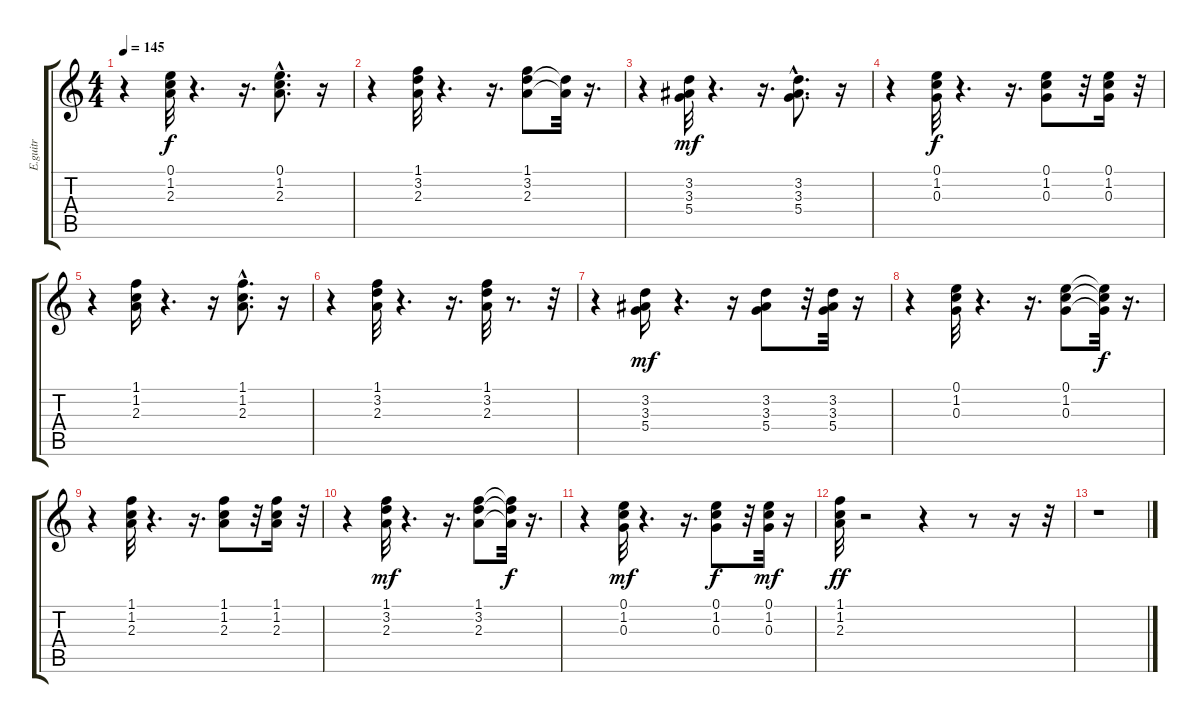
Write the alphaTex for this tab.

\track ("E.guitr" "E.guitr") {instrument acousticguitarsteel}
\staff {score tabs}
\tuning (E4 B3 G3 D3 A2 E2) {hide}
\ts (4 4)
\tempo 145
\clef g2
\ks c
r.4{dy f} (0.1 1.2 2.3).32 r.4{d} r.16{d} (0.1{hac} 1.2{hac} 2.3{hac}).8{d} r.16 |
r.4 (1.1 3.2 2.3).32 r.4{d} r.16{d} (1.1 3.2 2.3).8 (3.2{t} 2.3{t}).32 r.16{d} |
r.4 (3.2 3.3 5.4).32{dy mf} r.4{d} r.16{d} (3.2{hac} 3.3{hac} 5.4{hac}).8{d} r.16 |
r.4 (0.1 1.2 0.3).32{dy f} r.4{d} r.16{d} (0.1 1.2 0.3).8 r.32 (0.1 1.2 0.3).16 r.32 |
r.4 (1.1 1.2 2.3).16 r.4{d} r.16 (1.1 1.2{hac} 2.3).8{d} r.16 |
r.4 (1.1 3.2 2.3).32 r.4{d} r.16{d} (1.1 3.2 2.3).32 r.8{d} r.32 |
r.4 (3.2 3.3 5.4).16{dy mf} r.4{d} r.16 (3.2 3.3 5.4).8 r.32 (3.2 3.3 5.4).32 r.16 |
r.4 (0.1 1.2 0.3).32 r.4{d} r.16{d} (0.1 1.2 0.3).8 (0.1{t} 1.2{t} 0.3{t}).32{dy f} r.16{d} |
r.4 (1.1 1.2 2.3).32 r.4{d} r.16{d} (1.1 1.2 2.3).8 r.32 (1.1 1.2 2.3).16 r.32 |
r.4 (1.1 3.2 2.3).32{dy mf} r.4{d} r.16{d} (1.1 3.2 2.3).8 (1.1{t} 3.2{t} 2.3{t}).32{dy f} r.16{d} |
r.4 (0.1 1.2 0.3).32{dy mf} r.4{d} r.16{d} (0.1 1.2 0.3).8{dy f} r.32 (0.1 1.2 0.3).32{dy mf} r.16 |
(1.1 1.2 2.3).32{dy ff} r.2 r.4 r.8 r.16 r.32 |
r.1
